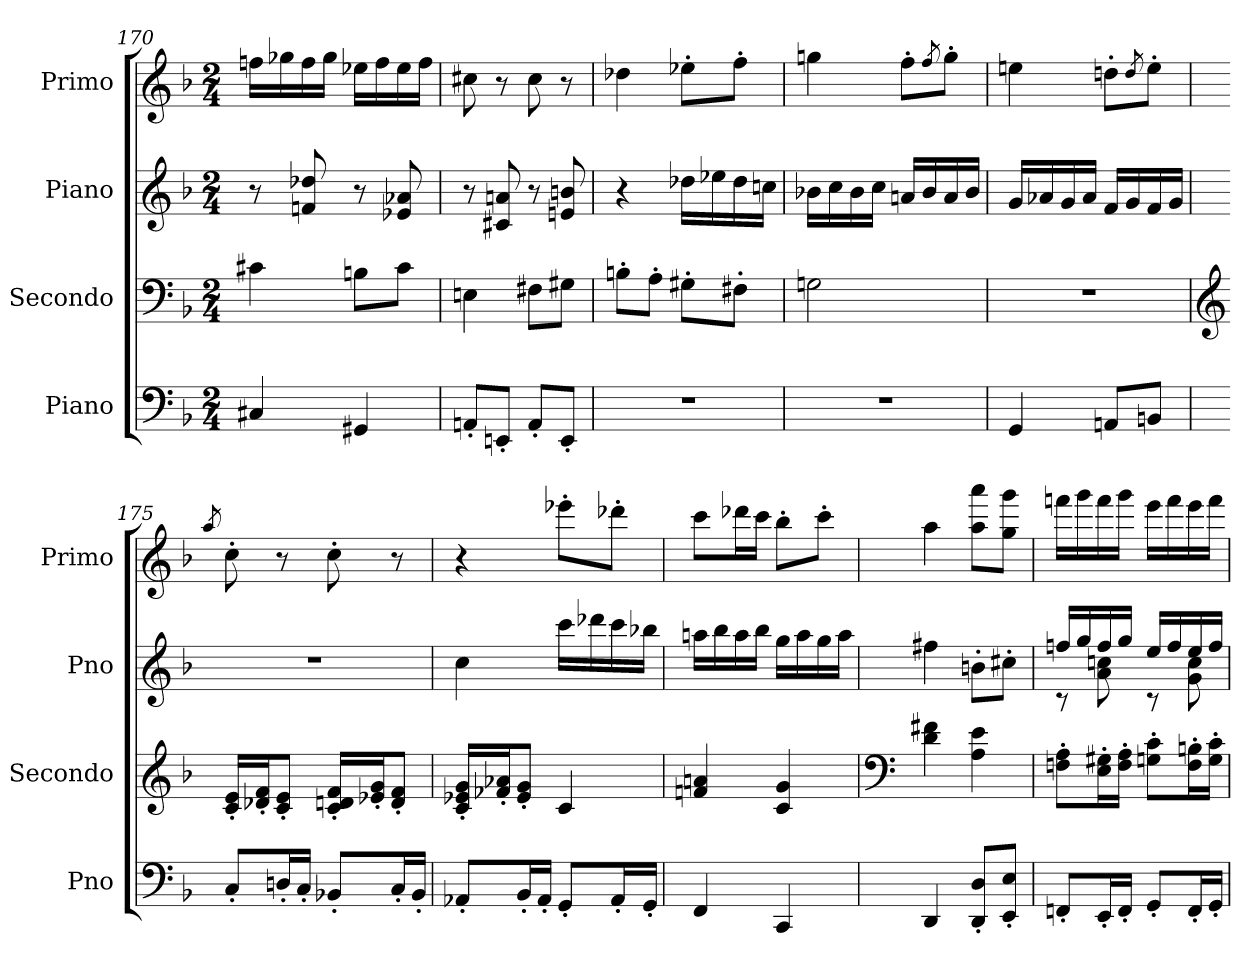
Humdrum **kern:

**kern	**kern	**kern	**kern
*part4	*part3	*part2	*part1
*staff4	*staff3	*staff2	*staff1
*I"Piano	*I"Secondo	*I"Piano	*I"Primo
*I'Pno	*I'Secondo	*I'Pno	*I'Primo
*clefF4	*clefF4	*clefG2	*clefG2
*k[b-]	*k[b-]	*k[b-]	*k[b-]
*M2/4	*M2/4	*M2/4	*M2/4
=170	=170	=170	=170
4C#X/	4c#X\	8r	16ffn\LL
.	.	.	16gg-X\
.	.	8fn/ 8dd-X/	16ff\
.	.	.	16gg-\JJ
4GG#X/	8Bn\L	8r	16ee-X\LL
.	.	.	16ff\
.	8c#\J	8e-X/ 8a-X/	16ee-\
.	.	.	16ff\JJ
=171	=171	=171	=171
8AAn'/L	4En\	8r	8cc#X\
8EEn'/J	.	8c#X/ 8an/	8r
8AA'/L	8F#X\L	8r	8cc#\
8EE'/J	8G#X\J	8en/ 8bn/	8r
!!LO:LB:g=z
=172	=172	=172	=172
2r	8Bn'\L	4r	4dd-X\
.	8A'\J	.	.
.	8G#X'\L	16dd-X\LL	8ee-X'\L
.	.	16ee-X\	.
.	8F#X'\J	16dd-\	8ff'\J
.	.	16ccn\JJ	.
=173	=173	=173	=173
2r	2Gn\	16b-X\LL	4ggn\
.	.	16cc\	.
.	.	16b-\	.
.	.	16cc\JJ	.
.	.	16an/LL	8ff'\L
.	.	16b-/	.
.	.	.	8qff/
.	.	16a/	8gg'\J
.	.	16b-/JJ	.
=174	=174	=174	=174
4GG/	2r	16g/LL	4een\
.	.	16a-X/	.
.	.	16g/	.
.	.	16a-/JJ	.
8AAn/L	.	16f/LL	8ddn'\L
.	.	16g/	.
.	.	.	8qdd/
8BBn/J	.	16f/	8ee'\J
.	.	16g/JJ	.
=175	=175	=175	=175
*	*clefG2	*	*
.	.	.	8qaa/
8C'/L	16c/' 16e/'LL	2r	8cc'\
.	16d-X/' 16f/'J	.	.
16Dn'/L	8c/' 8e/'J	.	8r
16C'/JJ	.	.	.
8BB-X'/L	16c/' 16dn/' 16f/'LL	.	8cc'\
.	16e-X/' 16g/'J	.	.
16C'/L	8d/' 8f/'J	.	8r
16BB-'/JJ	.	.	.
!!LO:LB:g=z
=176	=176	=176	=176
8AA-X'/L	16c/' 16e-X/' 16g/'LL	4cc\	4r
.	16f-X/' 16a-X/'J	.	.
16BB-'/L	8e-/' 8g/'J	.	.
16AA-'/JJ	.	.	.
8GG'/L	4c/	16ccc\LL	8eee-X'\L
.	.	16ddd-X\	.
16AA-'/L	.	16ccc\	8ddd-X'\J
16GG'/JJ	.	16bb-X\JJ	.
=177	=177	=177	=177
4FF/	4fn/ 4an/	16aan\LL	8ccc\L
.	.	16bb-\	.
.	.	16aa\	16ddd-X\L
.	.	16bb-\JJ	16ccc\JJ
4CC/	4c/ 4g/	16gg\LL	8bb-'\L
.	.	16aa\	.
.	.	16gg\	8ccc'\J
.	.	16aa\JJ	.
=178	=178	=178	=178
*	*clefF4	*	*
4DD/	4d\ 4f#X\	4ff#X\	4aa\
8DD/' 8D/'L	4A\ 4e\	8bn'\L	8aa\ 8aaa\L
8EE/' 8E/'J	.	8cc#X'\J	8gg\ 8ggg\J
!!LO:PB:g=z
=179	=179	=179	=179
*	*	*^	*
8FFn'/L	8Fn\' 8A\'L	16ffn/LL	8rc	16fffn\LL
.	.	16gg/	.	16ggg\
16EE'/L	16E\' 16G#X\'L	16ff/	8a\ 8ccn\	16fff\
16FF'/JJ	16F\' 16A\'JJ	16gg/JJ	.	16ggg\JJ
8GG'/L	8Gn\' 8c\'L	16ee/LL	8rc	16eee\LL
.	.	16ff/	.	16fff\
16FF'/L	16F\' 16Bn\'L	16ee/	8g\ 8cc\	16eee\
16GG'/JJ	16G\' 16c\'JJ	16ff/JJ	.	16fff\JJ
*	*	*v	*v	*
=	=	=	=
*-	*-	*-	*-
